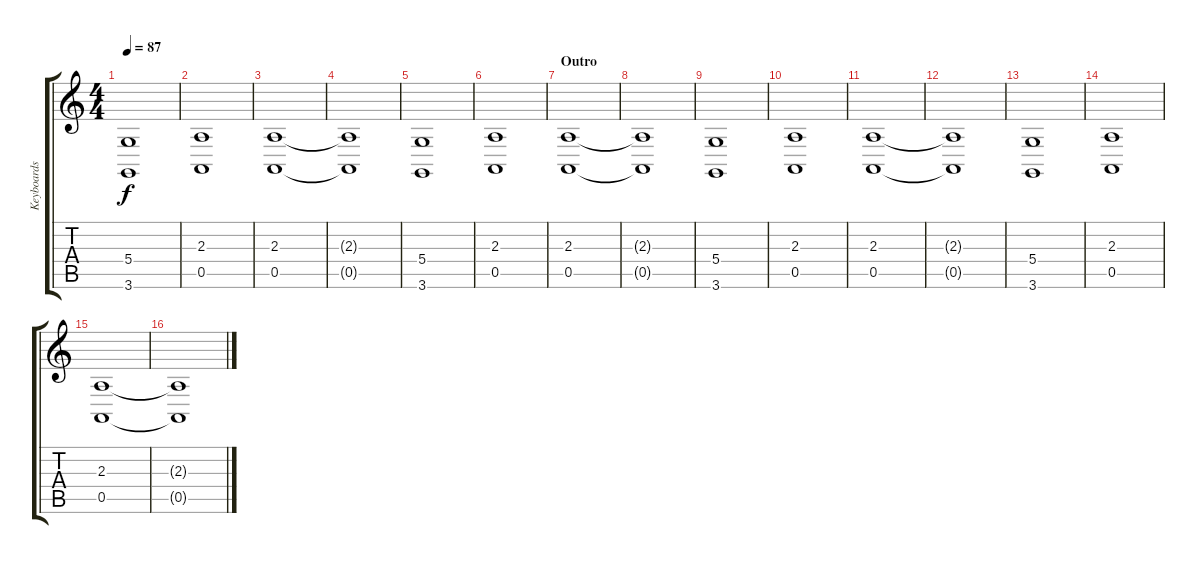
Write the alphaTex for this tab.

\track ("Keyboards" "Keyboards") {instrument stringensemble1}
\staff {score tabs}
\tuning (E4 B3 G3 D3 A2 E2) {hide}
\ts (4 4)
\tempo 87
\clef g2
\ks c
(5.4 3.6).1{dy f} |
(2.3 0.5).1 |
(2.3 0.5).1 |
(2.3{t} 0.5{t}).1 |
(5.4 3.6).1 |
(2.3 0.5).1 |
\section ("" "Outro")
(2.3 0.5).1 |
(2.3{t} 0.5{t}).1 |
(5.4 3.6).1 |
(2.3 0.5).1 |
(2.3 0.5).1 |
(2.3{t} 0.5{t}).1 |
(5.4 3.6).1 |
(2.3 0.5).1 |
(2.3 0.5).1 |
(2.3{t} 0.5{t}).1
